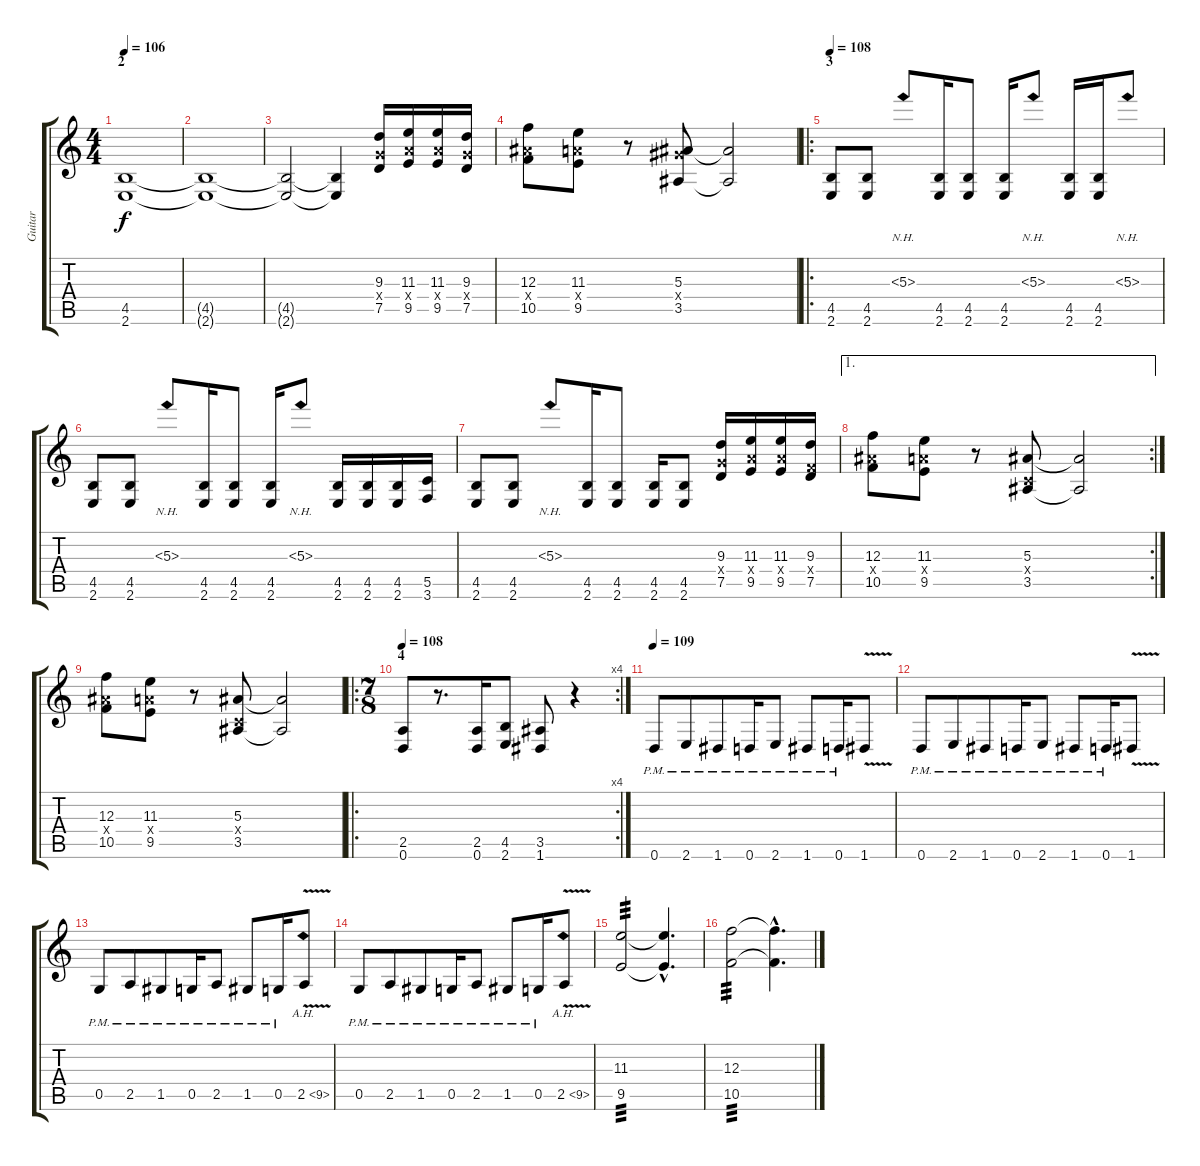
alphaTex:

\track ("Guitar" "Guitar") {instrument distortionguitar}
\staff {score tabs}
\tuning (D4 A3 F3 C3 G2 D2) {hide}
\ts (4 4)
\section ("" "2")
\tempo 106
\clef g2
\ks c
(4.5 2.6).1{dy f} |
(4.5{t} 2.6{t}).1 |
(4.5{t} 2.6{t}).2 (4.5{t} 2.6{t}).4 (9.3 7.4{x} 7.5).16 (11.3 9.4{x} 9.5).16 (11.3 9.4{x} 9.5).16 (9.3 7.4{x} 7.5).16 |
(12.3 10.4{x} 10.5).8 (11.3 9.4{x} 9.5).8 r.8 (5.3 8.4{x} 3.5).8 (5.3{t} 3.5{t}).2 |
\ro
\section ("" "3")
\tempo 108
(4.5 2.6).8 (4.5 2.6).8 5.3{nh}.8 (4.5 2.6).16 (4.5 2.6).8 (4.5 2.6).16 5.3{nh}.8 (4.5 2.6).16 (4.5 2.6).16 5.3{nh}.8 |
(4.5 2.6).8 (4.5 2.6).8 5.3{nh}.8 (4.5 2.6).16 (4.5 2.6).8 (4.5 2.6).16 5.3{nh}.8 (4.5 2.6).16 (4.5 2.6).16 (4.5 2.6).16 (5.5 3.6).16 |
(4.5 2.6).8 (4.5 2.6).8 5.3{nh}.8 (4.5 2.6).16 (4.5 2.6).8 (4.5 2.6).16 (4.5 2.6).8 (9.3 7.4{x} 7.5).16 (11.3 9.4{x} 9.5).16 (11.3 9.4{x} 9.5).16 (9.3 5.4{x} 7.5).16 |
\ae 1
\rc 2
(12.3 10.4{x} 10.5).8 (11.3 9.4{x} 9.5).8 r.8 (5.3 0.4{x} 3.5).8 (5.3{t} 3.5{t}).2 |
(12.3 10.4{x} 10.5).8 (11.3 9.4{x} 9.5).8 r.8 (5.3 0.4{x} 3.5).8 (5.3{t} 3.5{t}).2 |
\ro
\rc 4
\ts (7 8)
\section ("" "4")
\tempo 108
(2.5 0.6).8 r.8{d} (2.5 0.6).16 (4.5 2.6).8 (3.5 1.6).8 r.4 |
\tempo 109
0.6{pm}.8 2.6{pm}.8 1.6{pm}.8 0.6{pm}.16 2.6{pm}.8 1.6{pm}.8 0.6{pm}.16 1.6{v}.8 |
0.6{pm}.8 2.6{pm}.8 1.6{pm}.8 0.6{pm}.16 2.6{pm}.8 1.6{pm}.8 0.6{pm}.16 1.6{v}.8 |
0.5{pm}.8 2.5{pm}.8 1.5{pm}.8 0.5{pm}.16 2.5{pm}.8 1.5{pm}.8 0.5{pm}.16 2.5{ah 7 v}.8 |
0.5{pm}.8 2.5{pm}.8 1.5{pm}.8 0.5{pm}.16 2.5{pm}.8 1.5{pm}.8 0.5{pm}.16 2.5{ah 7 v}.8 |
(11.3 9.5).2{tp 3} (11.3{hac t} 9.5{hac t}).4{d} |
(12.3 10.5).2{tp 3} (12.3{hac t} 10.5{hac t}).4{d}
